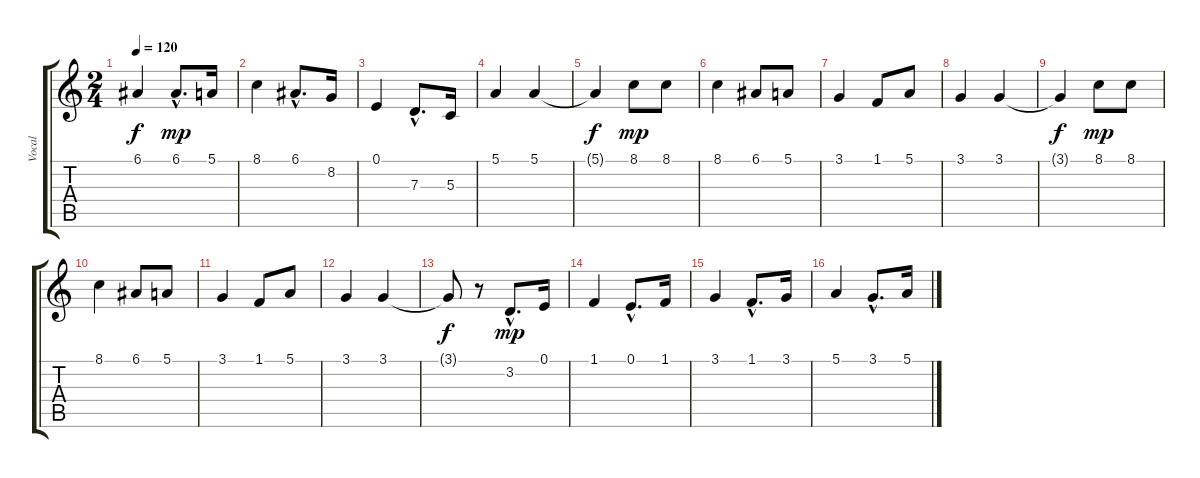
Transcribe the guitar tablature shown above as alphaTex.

\track ("Vocal" "Vocal") {instrument synthvoice}
\staff {score tabs}
\tuning (E4 B3 G3 D3 A2 E2) {hide}
\ts (2 4)
\tempo 120
\clef g2
\ks c
6.1{t}.4{dy f} 6.1{hac}.8{d dy mp} 5.1.16 |
8.1.4 6.1{hac}.8{d} 8.2.16 |
0.1.4 7.3{hac}.8{d} 5.3.16 |
5.1.4 5.1.4 |
5.1{t}.4{dy f} 8.1.8{dy mp} 8.1.8 |
8.1.4 6.1.8 5.1.8 |
3.1.4 1.1.8 5.1.8 |
3.1.4 3.1.4 |
3.1{t}.4{dy f} 8.1.8{dy mp} 8.1.8 |
8.1.4 6.1.8 5.1.8 |
3.1.4 1.1.8 5.1.8 |
3.1.4 3.1.4 |
3.1{t}.8{dy f} r.8 3.2{hac}.8{d dy mp} 0.1.16 |
1.1.4 0.1{hac}.8{d} 1.1.16 |
3.1.4 1.1{hac}.8{d} 3.1.16 |
5.1.4 3.1{hac}.8{d} 5.1.16
